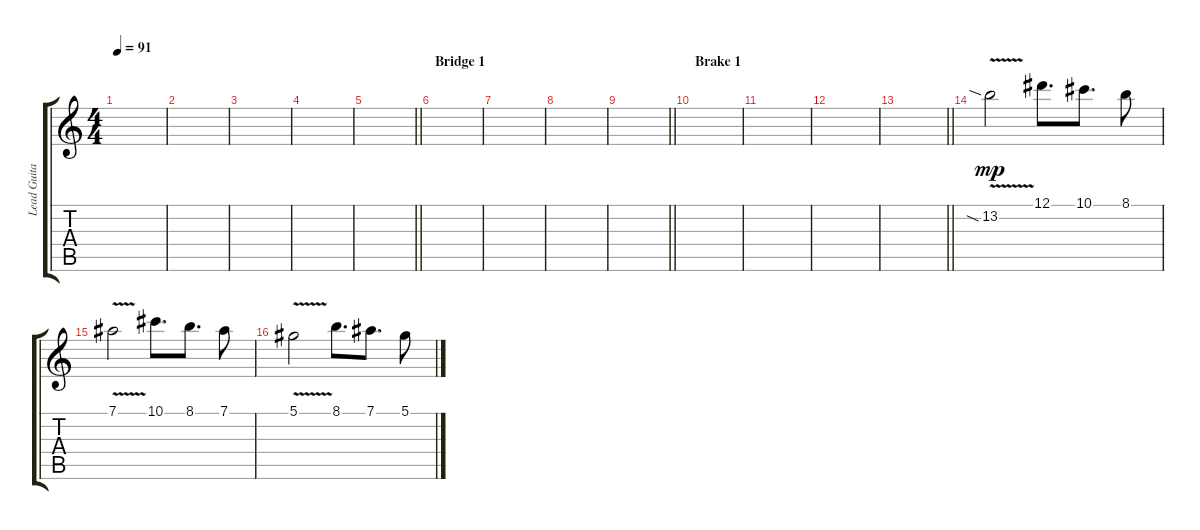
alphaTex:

\track ("Lead Guitar" "Lead Guita") {instrument distortionguitar}
\staff {score tabs}
\tuning (Eb4 Bb3 Gb3 Db3 Ab2 Db2) {hide}
\ts (4 4)
\tempo 91
\clef g2
\ks c
|
|
|
|
\barLineRight lightlight
|
\section ("" "Bridge 1")
|
|
|
\barLineRight lightlight
|
\section ("" "Brake 1")
|
|
|
\barLineRight lightlight
|
13.2{v sia}.2{dy mp} 12.1.8{d} 10.1.8{d} 8.1.8 |
7.1{v}.2 10.1.8{d} 8.1.8{d} 7.1.8 |
5.1{v}.2 8.1.8{d} 7.1.8{d} 5.1.8
